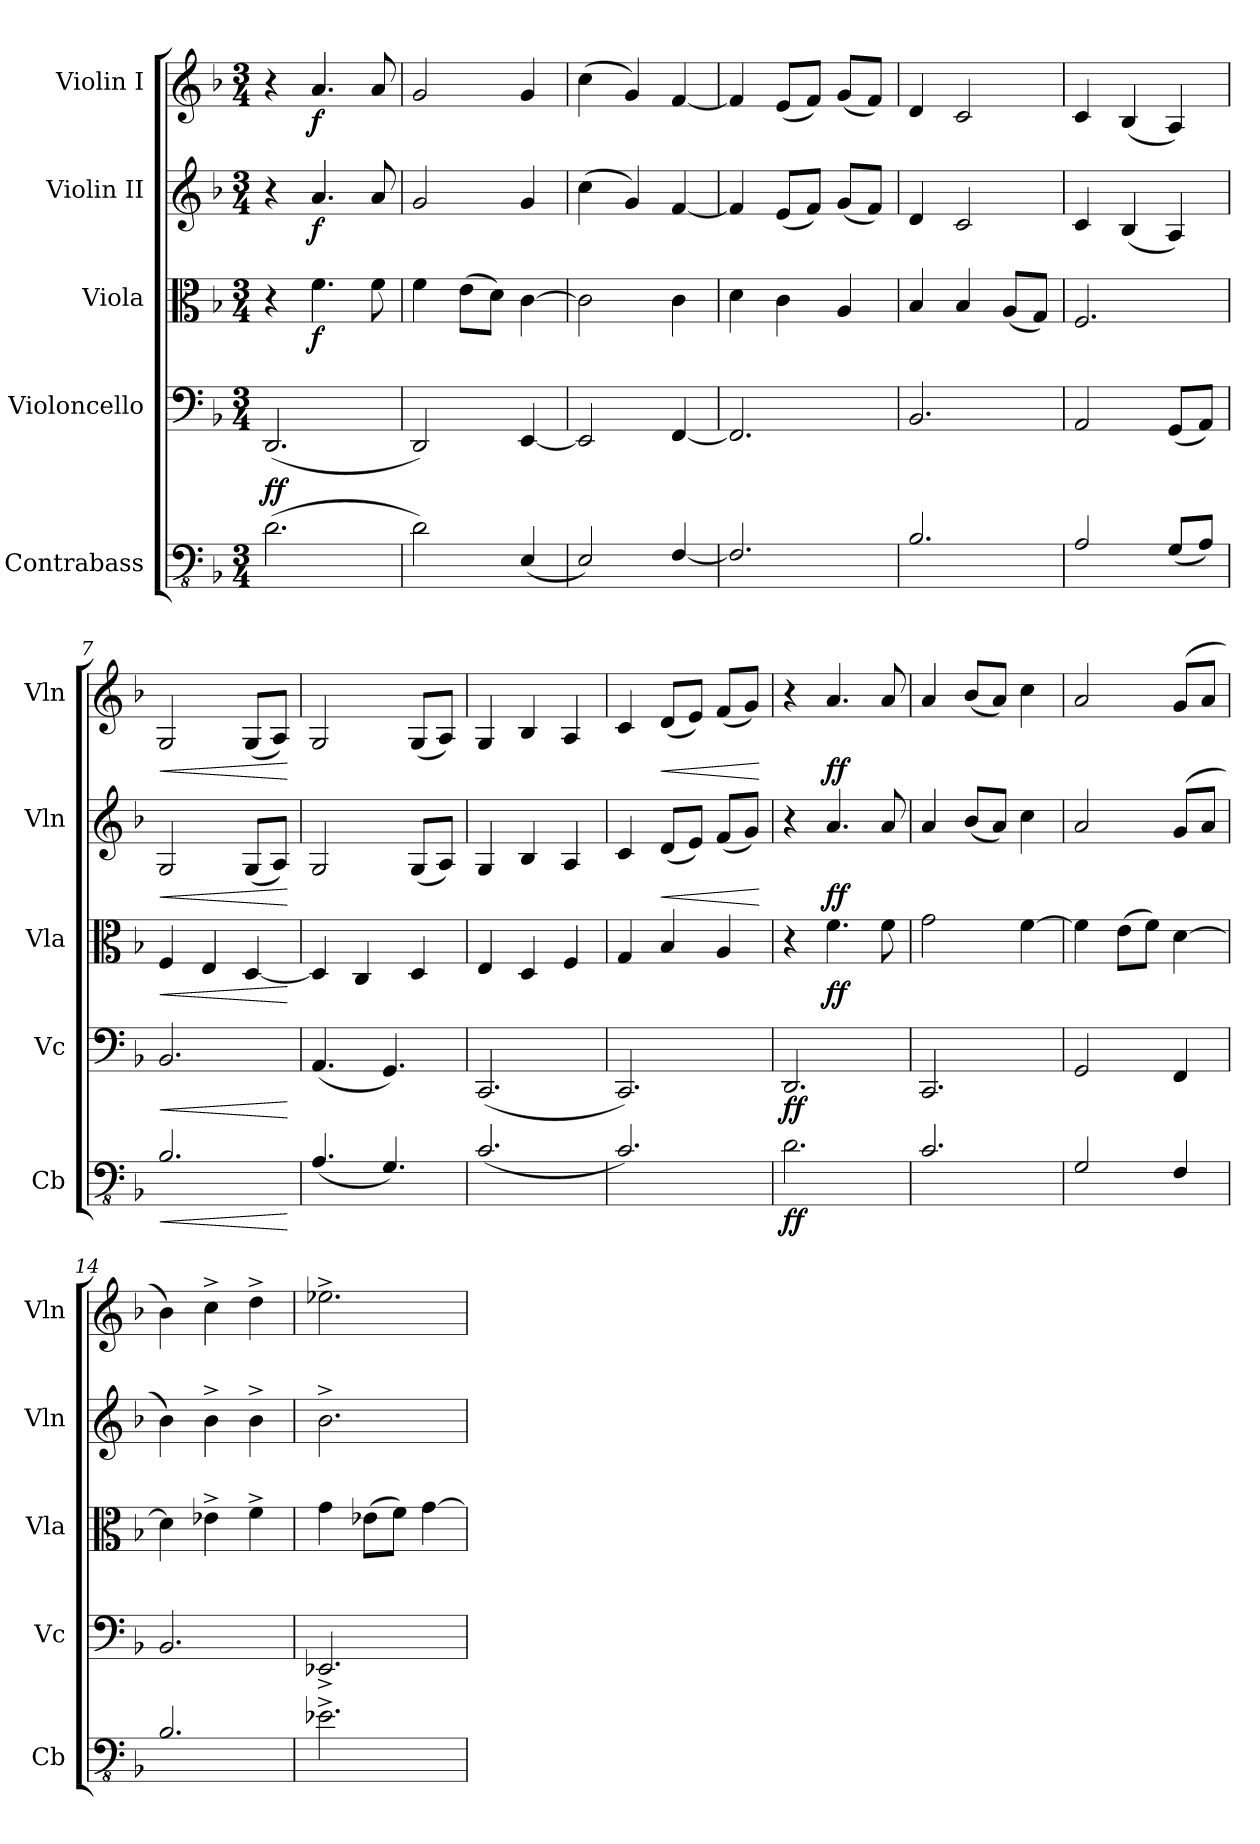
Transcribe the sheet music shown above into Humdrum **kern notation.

**kern	**dynam	**kern	**dynam	**kern	**dynam	**kern	**dynam	**kern	**dynam
*part5	*part5	*part4	*part4	*part3	*part3	*part2	*part2	*part1	*part1
*staff5	*staff5	*staff4	*staff4	*staff3	*staff3	*staff2	*staff2	*staff1	*staff1
*I"Contrabass	*	*I"Violoncello	*	*I"Viola	*	*I"Violin II	*	*I"Violin I	*
*I'Cb	*	*I'Vc	*	*I'Vla	*	*I'Vln	*	*I'Vln	*
*clefFv4	*	*clefF4	*	*clefC3	*	*clefG2	*	*clefG2	*
*ITrd7c12	*	*	*	*	*	*	*	*	*
*k[b-]	*	*k[b-]	*	*k[b-]	*	*k[b-]	*	*k[b-]	*
*M3/4	*	*M3/4	*	*M3/4	*	*M3/4	*	*M3/4	*
=1	=1	=1	=1	=1	=1	=1	=1	=1	=1
!	!LO:DY:a	!	!	!	!	!	!	!	!
!	!LO:DY:n=1:b	!	!	!	!	!	!	!	!
(2.DD\	f f	(2.DD/	.	4r	.	4r	.	4r	.
!	!	!	!	!	!LO:DY:b	!	!LO:DY:b	!	!LO:DY:b
.	.	.	.	4.f\	f	4.a/	f	4.a/	f
.	.	.	.	8f\	.	8a/	.	8a/	.
=2	=2	=2	=2	=2	=2	=2	=2	=2	=2
2DD\)	.	2DD/)	.	4f\	.	2g/	.	2g/	.
.	.	.	.	(8e\L	.	.	.	.	.
.	.	.	.	8d\J)	.	.	.	.	.
(4EEE/	.	[4EE/	.	[4c\	.	4g/	.	4g/	.
=3	=3	=3	=3	=3	=3	=3	=3	=3	=3
2EEE/)	.	2EE/]	.	2c\]	.	(4cc\	.	(4cc\	.
.	.	.	.	.	.	4g/)	.	4g/)	.
[4FFF/	.	[4FF/	.	4c\	.	[4f/	.	[4f/	.
=4	=4	=4	=4	=4	=4	=4	=4	=4	=4
2.FFF/]	.	2.FF/]	.	4d\	.	4f/]	.	4f/]	.
.	.	.	.	4c\	.	(8e/L	.	(8e/L	.
.	.	.	.	.	.	8f/J)	.	8f/J)	.
.	.	.	.	4A/	.	(8g/L	.	(8g/L	.
.	.	.	.	.	.	8f/J)	.	8f/J)	.
=5	=5	=5	=5	=5	=5	=5	=5	=5	=5
2.BBB-/	.	2.BB-/	.	4B-/	.	4d/	.	4d/	.
.	.	.	.	4B-/	.	2c/	.	2c/	.
.	.	.	.	(8A/L	.	.	.	.	.
.	.	.	.	8G/J)	.	.	.	.	.
=6	=6	=6	=6	=6	=6	=6	=6	=6	=6
2AAA/	.	2AA/	.	2.F/	.	4c/	.	4c/	.
.	.	.	.	.	.	(4B-/	.	(4B-/	.
(8GGG/L	.	(8GG/L	.	.	.	4A/)	.	4A/)	.
8AAA/J)	.	8AA/J)	.	.	.	.	.	.	.
=7	=7	=7	=7	=7	=7	=7	=7	=7	=7
!	!LO:HP:b	!	!LO:HP:b	!	!LO:HP:b	!	!LO:HP:b	!	!LO:HP:b
2.BBB-/	<	2.BB-/	<	4F/	<	2G/	<	2G/	<
.	.	.	.	4E/	.	.	.	.	.
.	.	.	.	[4D/	.	(8G/L	.	(8G/L	.
.	.	.	.	.	.	8A/J)	.	8A/J)	.
.	[	.	[	.	[	.	[	.	[
!!LO:LB:g=z
=8	=8	=8	=8	=8	=8	=8	=8	=8	=8
(4.AAA/	.	(4.AA/	.	4D/]	.	2G/	.	2G/	.
.	.	.	.	4C/	.	.	.	.	.
4.GGG/)	.	4.GG/)	.	.	.	.	.	.	.
.	.	.	.	4D/	.	(8G/L	.	(8G/L	.
.	.	.	.	.	.	8A/J)	.	8A/J)	.
=9	=9	=9	=9	=9	=9	=9	=9	=9	=9
(2.CC/	.	(2.CC/	.	4E/	.	4G/	.	4G/	.
.	.	.	.	4D/	.	4B-/	.	4B-/	.
.	.	.	.	4F/	.	4A/	.	4A/	.
=10	=10	=10	=10	=10	=10	=10	=10	=10	=10
2.CC/)	.	2.CC/)	.	4G/	.	4c/	.	4c/	.
!	!	!	!	!	!	!	!LO:HP:b	!	!LO:HP:b
.	.	.	.	4B-/	.	(8d/L	<	(8d/L	<
.	.	.	.	.	.	8e/J)	.	8e/J)	.
.	.	.	.	4A/	.	(8f/L	.	(8f/L	.
.	.	.	.	.	.	8g/J)	.	8g/J)	.
.	.	.	.	.	.	.	[	.	[
=11	=11	=11	=11	=11	=11	=11	=11	=11	=11
!	!LO:DY:b	!	!LO:DY:b	!	!	!	!	!	!
2.DD\	ff	2.DD/	ff	4r	.	4r	.	4r	.
!	!	!	!	!	!LO:DY:b	!	!LO:DY:b	!	!LO:DY:b
.	.	.	.	4.f\	ff	4.a/	ff	4.a/	ff
.	.	.	.	8f\	.	8a/	.	8a/	.
=12	=12	=12	=12	=12	=12	=12	=12	=12	=12
2.CC/	.	2.CC/	.	2g\	.	4a/	.	4a/	.
.	.	.	.	.	.	(8b-/L	.	(8b-/L	.
.	.	.	.	.	.	8a/J)	.	8a/J)	.
.	.	.	.	[4f\	.	4cc\	.	4cc\	.
=13	=13	=13	=13	=13	=13	=13	=13	=13	=13
2GGG/	.	2GG/	.	4f\]	.	2a/	.	2a/	.
.	.	.	.	(8e\L	.	.	.	.	.
.	.	.	.	8f\J)	.	.	.	.	.
4FFF/	.	4FF/	.	[4d\	.	(8g/L	.	(8g/L	.
.	.	.	.	.	.	8a/J	.	8a/J	.
=14	=14	=14	=14	=14	=14	=14	=14	=14	=14
2.BBB-/	.	2.BB-/	.	4d\]	.	4b-\)	.	4b-\)	.
.	.	.	.	4e-X^\	.	4b-^\	.	4cc^\	.
.	.	.	.	4f^\	.	4b-^\	.	4dd^\	.
=15	=15	=15	=15	=15	=15	=15	=15	=15	=15
2.EE-X^\	.	2.EE-X^/	.	4g\	.	2.b-^\	.	2.ee-X^\	.
.	.	.	.	(8e-X\L	.	.	.	.	.
.	.	.	.	8f\J)	.	.	.	.	.
.	.	.	.	[4g\	.	.	.	.	.
=	=	=	=	=	=	=	=	=	=
*-	*-	*-	*-	*-	*-	*-	*-	*-	*-
